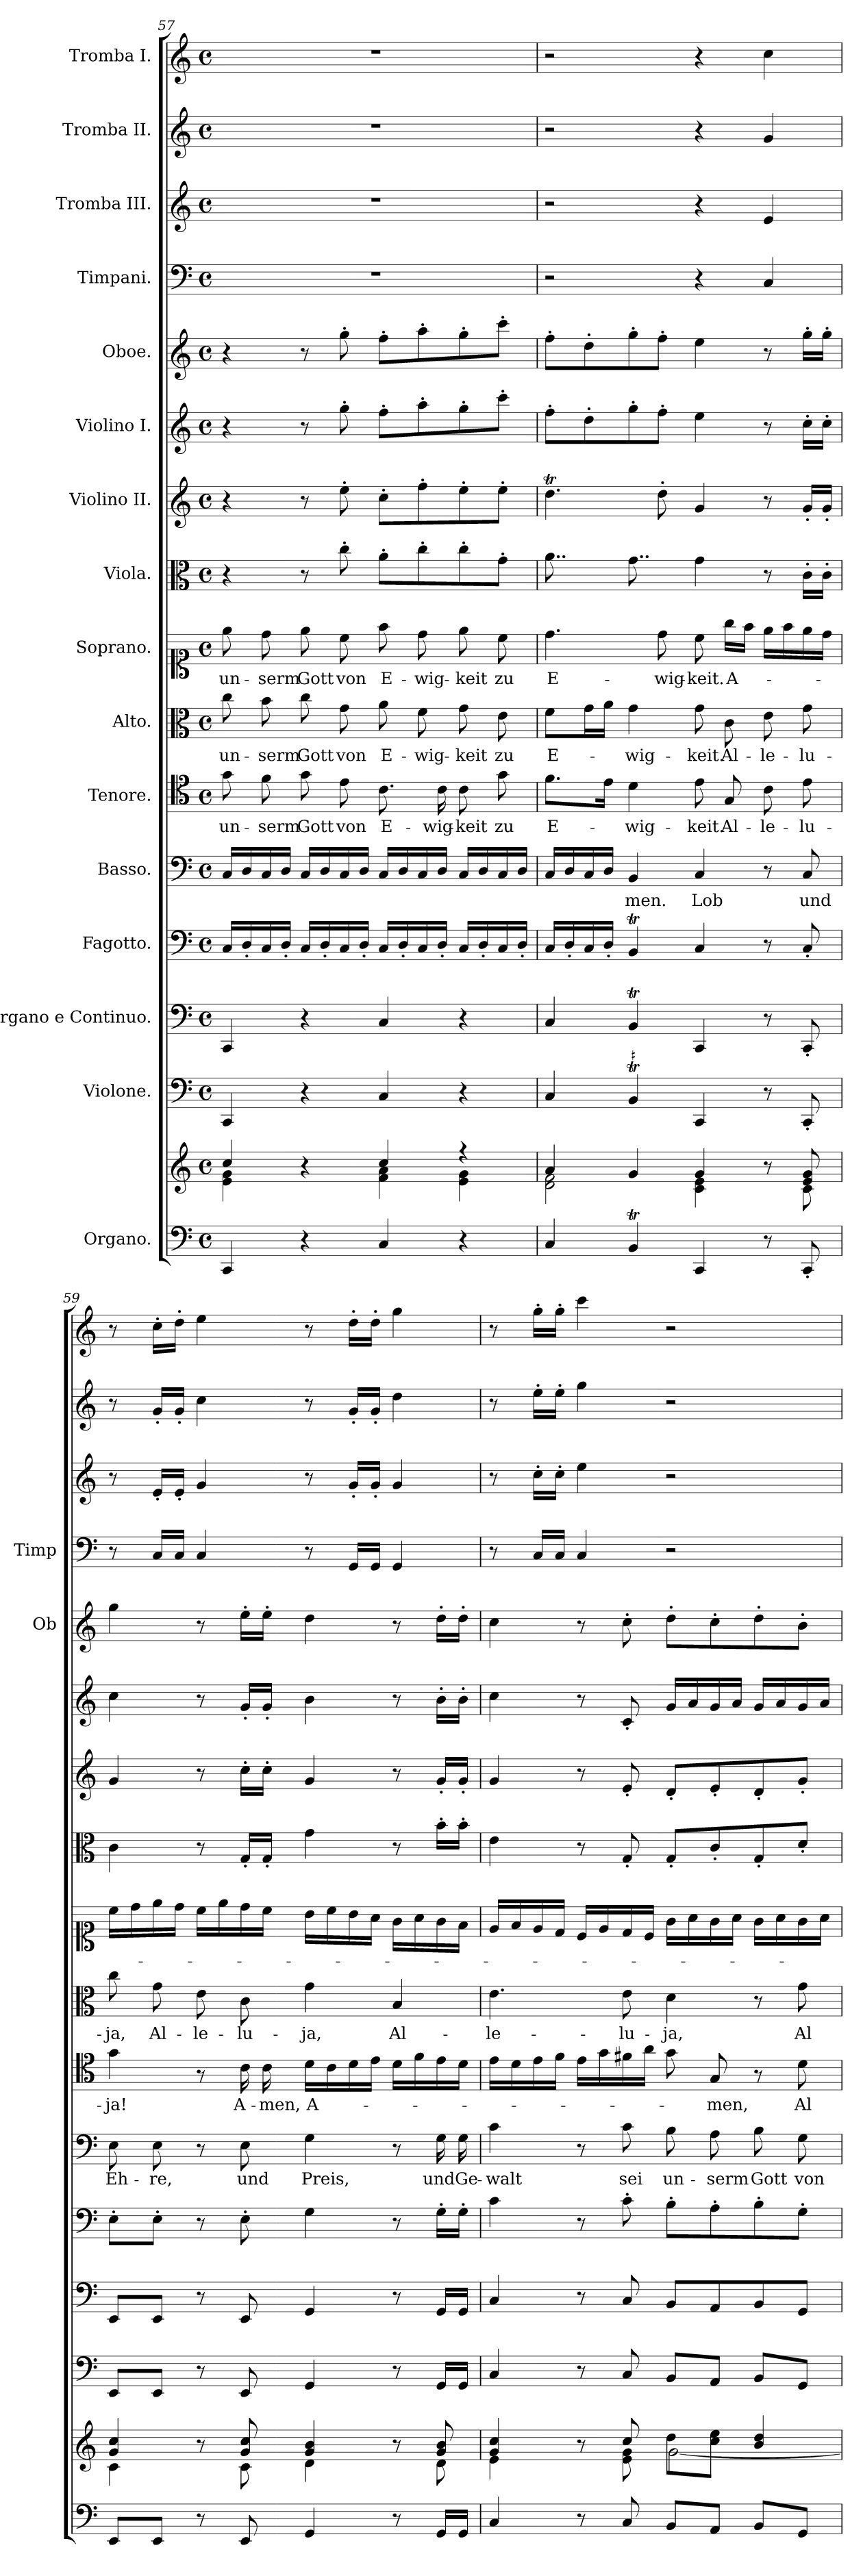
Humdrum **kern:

**kern	**kern	**kern	**kern	**kern	**kern	**text	**kern	**text	**kern	**text	**kern	**text	**kern	**kern	**kern	**kern	**kern	**kern	**kern	**kern
*part16	*part16	*part15	*part14	*part13	*part12	*part12	*part11	*part11	*part10	*part10	*part9	*part9	*part8	*part7	*part6	*part5	*part4	*part3	*part2	*part1
*staff17	*staff16	*staff15	*staff14	*staff13	*staff12	*staff12	*staff11	*staff11	*staff10	*staff10	*staff9	*staff9	*staff8	*staff7	*staff6	*staff5	*staff4	*staff3	*staff2	*staff1
*I"Organo.	*	*I"Violone.	*I"Organo e Continuo.	*I"Fagotto.	*I"Basso.	*	*I"Tenore.	*	*I"Alto.	*	*I"Soprano.	*	*I"Viola.	*I"Violino II.	*I"Violino I.	*I"Oboe.	*I"Timpani.	*I"Tromba III.	*I"Tromba II.	*I"Tromba I.
*	*	*	*	*	*	*	*	*	*	*	*	*	*	*	*	*I'Ob	*I'Timp	*	*	*
!!LO:PB:g=z
*clefF4	*clefG2	*clefF4	*clefF4	*clefF4	*clefF4	*	*clefC4	*	*clefC3	*	*clefC1	*	*clefC3	*clefG2	*clefG2	*clefG2	*clefF4	*clefG2	*clefG2	*clefG2
*	*	*ITrd7c12	*	*	*	*	*	*	*	*	*	*	*	*	*	*	*	*	*	*
*k[]	*k[]	*k[]	*k[]	*k[]	*k[]	*	*k[]	*	*k[]	*	*k[]	*	*k[]	*k[]	*k[]	*k[]	*k[]	*k[]	*k[]	*k[]
*M4/4	*M4/4	*M4/4	*M4/4	*M4/4	*M4/4	*	*M4/4	*	*M4/4	*	*M4/4	*	*M4/4	*M4/4	*M4/4	*M4/4	*M4/4	*M4/4	*M4/4	*M4/4
*met(c)	*met(c)	*met(c)	*met(c)	*met(c)	*met(c)	*	*met(c)	*	*met(c)	*	*met(c)	*	*met(c)	*met(c)	*met(c)	*met(c)	*met(c)	*met(c)	*met(c)	*met(c)
=57	=57	=57	=57	=57	=57	=57	=57	=57	=57	=57	=57	=57	=57	=57	=57	=57	=57	=57	=57	=57
*	*^	*	*	*	*	*	*	*	*	*	*	*	*	*	*	*	*	*	*	*
!	!	!	!	!	!	!	!	!	!LO:LY:b	!	!LO:LY:b	!	!LO:LY:b	!	!	!	!	!	!	!	!
4CC/	4cc!/	4e!\ 4g!\	4CCC/	4CC/	16C/LL	16C/LL	.	8g\	un-	8cc\	un-	8ee\	un-	4r	4r	4r	4r	1r	1r	1r	1r
.	.	.	.	.	16D'/	16D/	.	.	.	.	.	.	.	.	.	.	.	.	.	.	.
!	!	!	!	!	!	!	!	!	!LO:LY:b	!	!LO:LY:b	!	!LO:LY:b	!	!	!	!	!	!	!	!
.	.	.	.	.	16C/	16C/	.	8f\	-serm	8b\	-serm	8dd\	-serm	.	.	.	.	.	.	.	.
.	.	.	.	.	16D'/JJ	16D/JJ	.	.	.	.	.	.	.	.	.	.	.	.	.	.	.
!	!	!	!	!	!	!	!	!	!LO:LY:b	!	!LO:LY:b	!	!LO:LY:b	!	!	!	!	!	!	!	!
4r	4r	4ryy	4r	4r	16C/LL	16C/LL	.	8g\	Gott	8cc\	Gott	8ee\	Gott	8r	8r	8r	8r	.	.	.	.
.	.	.	.	.	16D'/	16D/	.	.	.	.	.	.	.	.	.	.	.	.	.	.	.
!	!	!	!	!	!	!	!	!	!LO:LY:b	!	!LO:LY:b	!	!LO:LY:b	!	!	!	!	!	!	!	!
.	.	.	.	.	16C/	16C/	.	8e\	von	8g\	von	8cc\	von	8cc'\	8ee'\	8gg'\	8gg'\	.	.	.	.
.	.	.	.	.	16D'/JJ	16D/JJ	.	.	.	.	.	.	.	.	.	.	.	.	.	.	.
!	!	!	!	!	!	!	!	!	!LO:LY:b	!	!LO:LY:b	!	!LO:LY:b	!	!	!	!	!	!	!	!
4C/	4cc!/	4f!\ 4a!\	4CC/	4C/	16C/LL	16C/LL	.	8.c\	E-	8a\	E-	8ff\	E-	8a'\L	8cc'\L	8ff'\L	8ff'\L	.	.	.	.
.	.	.	.	.	16D'/	16D/	.	.	.	.	.	.	.	.	.	.	.	.	.	.	.
!	!	!	!	!	!	!	!	!	!	!	!LO:LY:b	!	!LO:LY:b	!	!	!	!	!	!	!	!
.	.	.	.	.	16C/	16C/	.	.	.	8f\	-wig-	8dd\	-wig-	8cc'\	8ff'\	8aa'\	8aa'\	.	.	.	.
!	!	!	!	!	!	!	!	!	!LO:LY:b	!	!	!	!	!	!	!	!	!	!	!	!
.	.	.	.	.	16D'/JJ	16D/JJ	.	16c\	-wig-	.	.	.	.	.	.	.	.	.	.	.	.
!	!	!	!	!	!	!	!	!	!LO:LY:b	!	!LO:LY:b	!	!LO:LY:b	!	!	!	!	!	!	!	!
4r	4r	4e!\ 4g!\	4r	4r	16C/LL	16C/LL	.	8c\	-keit	8g\	-keit	8ee\	-keit	8cc'\	8ee'\	8gg'\	8gg'\	.	.	.	.
.	.	.	.	.	16D'/	16D/	.	.	.	.	.	.	.	.	.	.	.	.	.	.	.
!	!	!	!	!	!	!	!	!	!LO:LY:b	!	!LO:LY:b	!	!LO:LY:b	!	!	!	!	!	!	!	!
.	.	.	.	.	16C/	16C/	.	8g\	zu	8e\	zu	8cc\	zu	8g'\J	8ee'\J	8ccc'\J	8ccc'\J	.	.	.	.
.	.	.	.	.	16D'/JJ	16D/JJ	.	.	.	.	.	.	.	.	.	.	.	.	.	.	.
=58	=58	=58	=58	=58	=58	=58	=58	=58	=58	=58	=58	=58	=58	=58	=58	=58	=58	=58	=58	=58	=58
!	!	!	!	!	!	!	!	!	!LO:LY:b	!	!LO:LY:b	!	!LO:LY:b	!	!	!	!	!	!	!	!
4C/	4a!/	2d!\ 2f!\	4CC/	4C/	16C/LL	16C/LL	.	8.f\L	E-	8f\L	E-	4.dd\	E-	8..a\	4.ddT\	8ff'\L	8ff'\L	2r	2r	2r	2r
.	.	.	.	.	16D'/	16D/	.	.	.	.	.	.	.	.	.	.	.	.	.	.	.
.	.	.	.	.	16C/	16C/	.	.	.	16g\L	.	.	.	.	.	8dd'\	8dd'\	.	.	.	.
.	.	.	.	.	16D'/JJ	16D/JJ	.	16e\Jk	.	16a\JJ	.	.	.	.	.	.	.	.	.	.	.
.	.	.	.	.	.	.	.	.	.	.	.	.	.	32ryy	.	.	.	.	.	.	.
!	!	!	!	!	!	!	!LO:LY:b	!	!LO:LY:b	!	!LO:LY:b	!	!	!	!	!	!	!	!	!	!
4BBt/	4g!/	.	4BBBT/	4BBt/	4BBt/	4BB/	-men.	4d\	-wig-	4g\	-wig-	.	.	8..g\	.	8gg'\	8gg'\	.	.	.	.
!	!	!	!	!	!	!	!	!	!	!	!	!	!LO:LY:b	!	!	!	!	!	!	!	!
.	.	.	.	.	.	.	.	.	.	.	.	8dd\	-wig-	.	8dd'\	8ff'\J	8ff'\J	.	.	.	.
.	.	.	.	.	.	.	.	.	.	.	.	.	.	32ryy	.	.	.	.	.	.	.
!	!	!	!	!	!	!	!LO:LY:b	!	!LO:LY:b	!	!LO:LY:b	!	!LO:LY:b	!	!	!	!	!	!	!	!
4CC/	4g!/	4c!\ 4e!\	4CCC/	4CC/	4C/	4C/	Lob	8e\	-keit.	8g\	-keit.	8cc\	-keit.	4g\	4g/	4ee\	4ee\	4r	4r	4r	4r
!	!	!	!	!	!	!	!	!	!LO:LY:b	!	!LO:LY:b	!	!LO:LY:b	!	!	!	!	!	!	!	!
.	.	.	.	.	.	.	.	8G/	Al-	8c\	Al-	16gg\LL	A-	.	.	.	.	.	.	.	.
.	.	.	.	.	.	.	.	.	.	.	.	16ff\JJ	.	.	.	.	.	.	.	.	.
!	!	!	!	!	!	!	!	!	!LO:LY:b	!	!LO:LY:b	!	!	!	!	!	!	!	!	!	!
8r	8r	8ryy	8r	8r	8r	8r	.	8c\	-le-	8e\	-le-	16ee\LL	.	8r	8r	8r	8r	4C!/	4e/	4g/	4cc\
.	.	.	.	.	.	.	.	.	.	.	.	16ff\	.	.	.	.	.	.	.	.	.
!	!	!	!	!	!	!	!LO:LY:b	!	!LO:LY:b	!	!LO:LY:b	!	!	!	!	!	!	!	!	!	!
8CC'/	8e!/ 8g!/	8c!\	8CCC'/	8CC'/	8C'/	8C/	und	8e\	-lu-	8g\	-lu-	16ee\	.	16c'\LL	16g'/LL	16cc'\LL	16gg'\LL	.	.	.	.
.	.	.	.	.	.	.	.	.	.	.	.	16dd\JJ	.	16c'\JJ	16g'/JJ	16cc'\JJ	16gg'\JJ	.	.	.	.
=59	=59	=59	=59	=59	=59	=59	=59	=59	=59	=59	=59	=59	=59	=59	=59	=59	=59	=59	=59	=59	=59
!	!	!	!	!	!	!	!LO:LY:b	!	!LO:LY:b	!	!LO:LY:b	!	!	!	!	!	!	!	!	!	!
8EE/L	4g!/ 4cc!/	4c!\	8EEE/L	8EE/L	8E'\L	8E\	Eh-	4g\	-ja!	8cc\	-ja,	16cc\LL	.	4c\	4g/	4cc\	4gg\	8r	8r	8r	8r
.	.	.	.	.	.	.	.	.	.	.	.	16dd\	.	.	.	.	.	.	.	.	.
!	!	!	!	!	!	!	!LO:LY:b	!	!	!	!LO:LY:b	!	!	!	!	!	!	!	!	!	!
8EE/J	.	.	8EEE/J	8EE/J	8E'\J	8E\	-re,	.	.	8g\	Al-	16ee\	.	.	.	.	.	16C!/LL	16e'/LL	16g'/LL	16cc'\LL
.	.	.	.	.	.	.	.	.	.	.	.	16dd\JJ	.	.	.	.	.	16C!/JJ	16e'/JJ	16g'/JJ	16dd'\JJ
!	!	!	!	!	!	!	!	!	!	!	!LO:LY:b	!	!	!	!	!	!	!	!	!	!
8r	8r	8ryy	8r	8r	8r	8r	.	8r	.	8e\	-le-	16cc\LL	.	8r	8r	8r	8r	4C!/	4g/	4cc\	4ee\
.	.	.	.	.	.	.	.	.	.	.	.	16ee\	.	.	.	.	.	.	.	.	.
!	!	!	!	!	!	!	!LO:LY:b	!	!LO:LY:b	!	!LO:LY:b	!	!	!	!	!	!	!	!	!	!
8EE/	8g!/ 8cc!/	8c!\	8EEE/	8EE/	8E'\	8E\	und	16c\	A-	8c\	-lu-	16dd\	.	16G'/LL	16cc'\LL	16g'/LL	16ee'\LL	.	.	.	.
!	!	!	!	!	!	!	!	!	!LO:LY:b	!	!	!	!	!	!	!	!	!	!	!	!
.	.	.	.	.	.	.	.	16c\	-men,	.	.	16cc\JJ	.	16G'/JJ	16cc'\JJ	16g'/JJ	16ee'\JJ	.	.	.	.
!	!	!	!	!	!	!	!LO:LY:b	!	!LO:LY:b	!	!LO:LY:b	!	!	!	!	!	!	!	!	!	!
4GG/	4g!/ 4b!/	4d!\	4GGG/	4GG/	4G\	4G\	Preis,	16d\LL	A-	4g\	-ja,	16b\LL	.	4g\	4g/	4b\	4dd\	8r	8r	8r	8r
.	.	.	.	.	.	.	.	16c\	.	.	.	16cc\	.	.	.	.	.	.	.	.	.
.	.	.	.	.	.	.	.	16d\	.	.	.	16b\	.	.	.	.	.	16GG!/LL	16g'/LL	16g'/LL	16dd'\LL
.	.	.	.	.	.	.	.	16e\JJ	.	.	.	16a\JJ	.	.	.	.	.	16GG!/JJ	16g'/JJ	16g'/JJ	16dd'\JJ
!	!	!	!	!	!	!	!	!	!	!	!LO:LY:b	!	!	!	!	!	!	!	!	!	!
8r	8r	8ryy	8r	8r	8r	8r	.	16d\LL	.	4B/	Al-	16g\LL	.	8r	8r	8r	8r	4GG!/	4g/	4dd\	4gg\
.	.	.	.	.	.	.	.	16f\	.	.	.	16a\	.	.	.	.	.	.	.	.	.
!	!	!	!	!	!	!	!LO:LY:b	!	!	!	!	!	!	!	!	!	!	!	!	!	!
16GG/LL	8g!/ 8b!/	8d!\	16GGG/LL	16GG/LL	16G'\LL	16G\	und	16e\	.	.	.	16g\	.	16b'\LL	16g'/LL	16b'\LL	16dd'\LL	.	.	.	.
!	!	!	!	!	!	!	!LO:LY:b	!	!	!	!	!	!	!	!	!	!	!	!	!	!
16GG/JJ	.	.	16GGG/JJ	16GG/JJ	16G'\JJ	16G\	Ge-	16d\JJ	.	.	.	16f\JJ	.	16b'\JJ	16g'/JJ	16b'\JJ	16dd'\JJ	.	.	.	.
=60	=60	=60	=60	=60	=60	=60	=60	=60	=60	=60	=60	=60	=60	=60	=60	=60	=60	=60	=60	=60	=60
!	!	!	!	!	!	!	!LO:LY:b	!	!	!	!LO:LY:b	!	!	!	!	!	!	!	!	!	!
4C/	4g!/ 4cc!/	4e!\	4CC/	4C/	4c\	4c\	-walt	16e\LL	.	4.e\	-le-	16e/LL	.	4e\	4g/	4cc\	4cc\	8r	8r	8r	8r
.	.	.	.	.	.	.	.	16d\	.	.	.	16f/	.	.	.	.	.	.	.	.	.
.	.	.	.	.	.	.	.	16e\	.	.	.	16e/	.	.	.	.	.	16C!/LL	16cc'\LL	16ee'\LL	16gg'\LL
.	.	.	.	.	.	.	.	16f\JJ	.	.	.	16d/JJ	.	.	.	.	.	16C!/JJ	16cc'\JJ	16ee'\JJ	16gg'\JJ
8r	8r	8ryy	8r	8r	8r	8r	.	16e\LL	.	.	.	16c/LL	.	8r	8r	8r	8r	4C!/	4ee\	4gg\	4ccc\
.	.	.	.	.	.	.	.	16g\	.	.	.	16e/	.	.	.	.	.	.	.	.	.
!	!	!	!	!	!	!	!LO:LY:b	!	!	!	!LO:LY:b	!	!	!	!	!	!	!	!	!	!
8C/	8cc!/	8e!\ 8g!\	8CC/	8C/	8c'\	8c\	sei	16f#X\	.	8e\	-lu-	16d/	.	8G'/	8e'/	8c'/	8cc'\	.	.	.	.
.	.	.	.	.	.	.	.	16a\JJ	.	.	.	16c/JJ	.	.	.	.	.	.	.	.	.
!	!	!	!	!	!	!	!LO:LY:b	!	!	!	!LO:LY:b	!	!	!	!	!	!	!	!	!	!
8BB/L	8dd!\L	[2g!\	8BBB/L	8BB/L	8B'\L	8B\	un-	8g\	.	4d\	-ja,	16g\LL	.	8G'/L	8d'/L	16g/LL	8dd'\L	2r	2r	2r	2r
.	.	.	.	.	.	.	.	.	.	.	.	16a\	.	.	.	16a/	.	.	.	.	.
!	!	!	!	!	!	!	!LO:LY:b	!	!LO:LY:b	!	!	!	!	!	!	!	!	!	!	!	!
8AA/J	8cc!\ 8ee!\J	.	8AAA/J	8AA/	8A'\	8A\	-serm	8G/	-men,	.	.	16g\	.	8c'/	8e'/	16g/	8cc'\	.	.	.	.
.	.	.	.	.	.	.	.	.	.	.	.	16a\JJ	.	.	.	16a/JJ	.	.	.	.	.
!	!	!	!	!	!	!	!LO:LY:b	!	!	!	!	!	!	!	!	!	!	!	!	!	!
8BB/L	4b!/ 4dd!/	.	8BBB/L	8BB/	8B'\	8B\	Gott	8r	.	8r	.	16g\LL	.	8G'/	8d'/	16g/LL	8dd'\	.	.	.	.
.	.	.	.	.	.	.	.	.	.	.	.	16a\	.	.	.	16a/	.	.	.	.	.
!	!	!	!	!	!	!	!LO:LY:b	!	!LO:LY:b	!	!LO:LY:b	!	!	!	!	!	!	!	!	!	!
8GG/J	.	.	8GGG/J	8GG/J	8G'\J	8G\	von	8d\	Al-	8g\	Al-	16g\	.	8d'/J	8g'/J	16g/	8b'\J	.	.	.	.
.	.	.	.	.	.	.	.	.	.	.	.	16a\JJ	.	.	.	16a/JJ	.	.	.	.	.
*	*v	*v	*	*	*	*	*	*	*	*	*	*	*	*	*	*	*	*	*	*	*
=	=	=	=	=	=	=	=	=	=	=	=	=	=	=	=	=	=	=	=	=
*-	*-	*-	*-	*-	*-	*-	*-	*-	*-	*-	*-	*-	*-	*-	*-	*-	*-	*-	*-	*-
